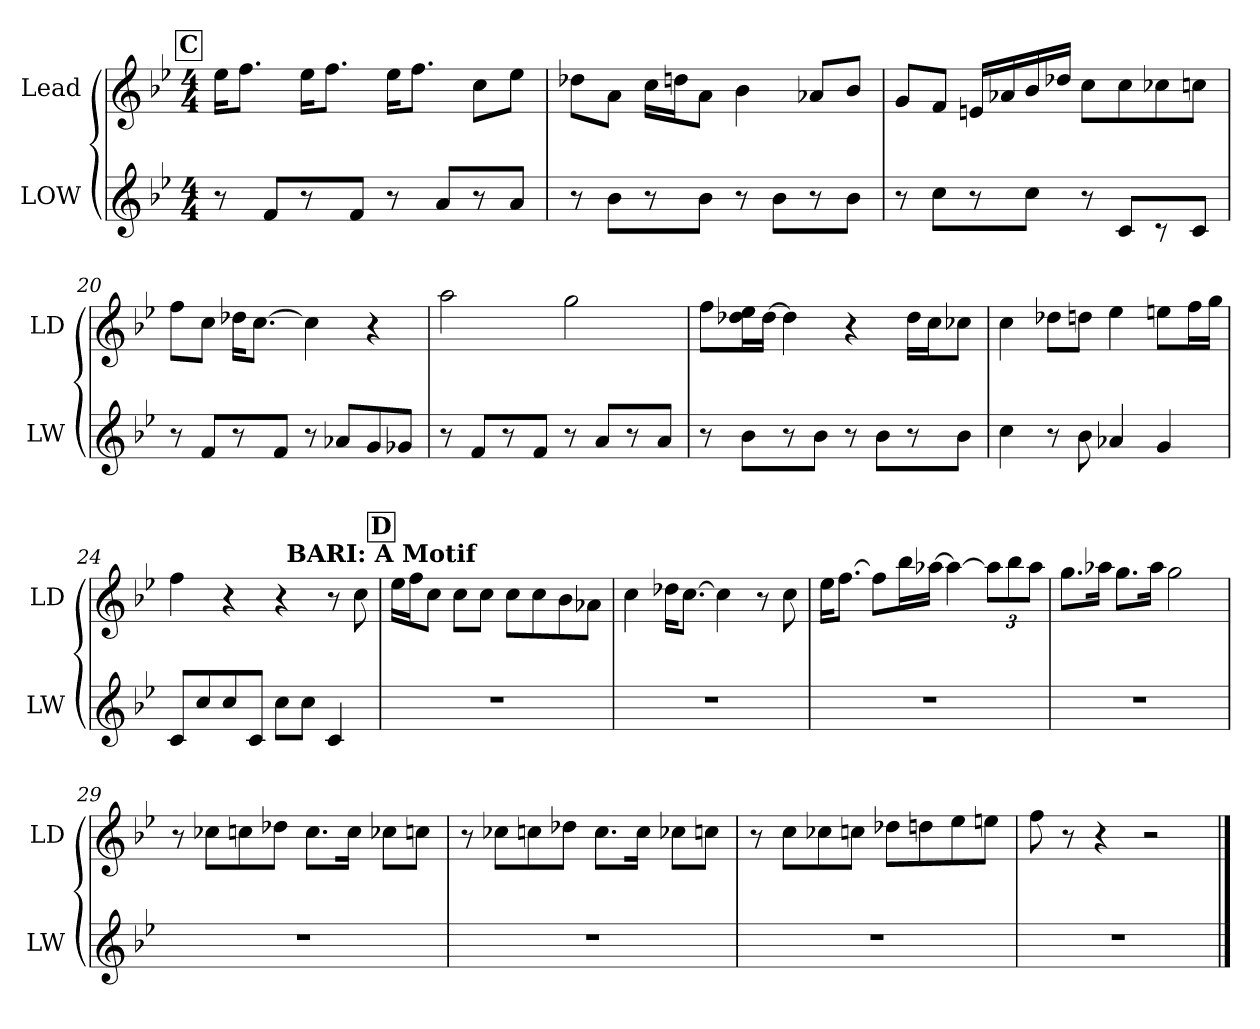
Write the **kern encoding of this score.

**kern	**kern
*part2	*part1
*staff2	*staff1
*I"LOW	*I"Lead
*I'LW	*I'LD
!!LO:LB:g=z
*clefG2	*clefG2
*k[b-e-]	*k[b-e-]
*B-:	*B-:
*M4/4	*M4/4
!!LO:REH:place=s1:a:fs=15.4:t=C
=17	=17
8r	16ee-\KL
.	8.ff\J
8f/L	.
8r	16ee-\KL
.	8.ff\J
8f/J	.
8r	16ee-\KL
.	8.ff\J
8a/L	.
8r	8cc\L
8a/J	8ee-\J
=18	=18
8r	8dd-X\L
8b-\L	8a\J
8r	16cc\LL
.	16ddn\J
8b-\J	8a\J
8r	4b-\
8b-\L	.
8r	8a-X/L
8b-\J	8b-/J
=19	=19
8r	8g/L
8cc\L	8f/J
8r	16en/LL
.	16a-X/
8cc\J	16b-/
.	16dd-X/JJ
8r	8cc\L
8c/L	8cc\
8r	8cc-X\
8c/J	8ccn\J
!!LO:PB:g=z
=20	=20
8r	8ff\L
8f/L	8cc\J
8r	16dd-X\KL
.	[8.cc\J
8f/J	.
8r	4cc\]
8a-X/L	.
8g/	4r
8g-X/J	.
=21	=21
8r	2aa\
8f/L	.
8r	.
8f/J	.
8r	2gg\
8a/L	.
8r	.
8a/J	.
=22	=22
8r	8ff\L
8b-\L	16dd-X\ 16ee-\L
.	[16dd-\JJ
8r	4dd-\]
8b-\J	.
8r	4r
8b-\L	.
8r	16dd-\LL
.	16cc\J
8b-\J	8cc-X\J
=23	=23
4cc\	4cc\
8r	8dd-X\L
8b-\	8ddn\J
4a-X/	4ee-\
4g/	8een\L
.	16ff\L
.	16gg\JJ
!!LO:LB:g=z
=24	=24
8c/L	4ff\
8cc/	.
8cc/	4r
8c/J	.
8cc\L	4r
8cc\J	.
4c/	8r
.	8cc\
!!LO:LB:g=z
!!LO:REH:place=s1:a:enc=none:fs=15.4:t=BARI&colon; A Motif
!!LO:REH:place=s1:b:fs=15.4:t=D
=25	=25
1r	16ee-\LL
.	16ff\J
.	8cc\J
.	8cc\L
.	8cc\J
.	8cc\L
.	8cc\
.	8b-\
.	8a-X\J
=26	=26
1r	4cc\
.	16dd-X\KL
.	[8.cc\J
.	4cc\]
.	8r
.	8cc\
=27	=27
1r	16ee-\KL
.	[8.ff\J
.	8ff\L]
.	16bb-\L
.	[16aa-X\JJ
.	4aa-\_
*	*Xbrackettup
.	12aa-\L]
.	12bb-\
.	12aa-\J
=28	=28
1r	8.gg\L
.	16aa-X\Jk
.	8.gg\L
.	16aa-\Jk
.	2gg\
!!LO:LB:g=z
=29	=29
1r	8r
.	8cc-X\L
.	8ccn\
.	8dd-X\J
.	8.cc\L
.	16cc\Jk
.	8cc-X\L
.	8ccn\J
=30	=30
1r	8r
.	8cc-X\L
.	8ccn\
.	8dd-X\J
.	8.cc\L
.	16cc\Jk
.	8cc-X\L
.	8ccn\J
=31	=31
1r	8r
.	8cc\L
.	8cc-X\
.	8ccn\J
.	8dd-X\L
.	8ddn\
.	8ee-\
.	8een\J
=32	=32
1r	8ff\
.	8r
.	4r
.	2r
==	==
*-	*-
